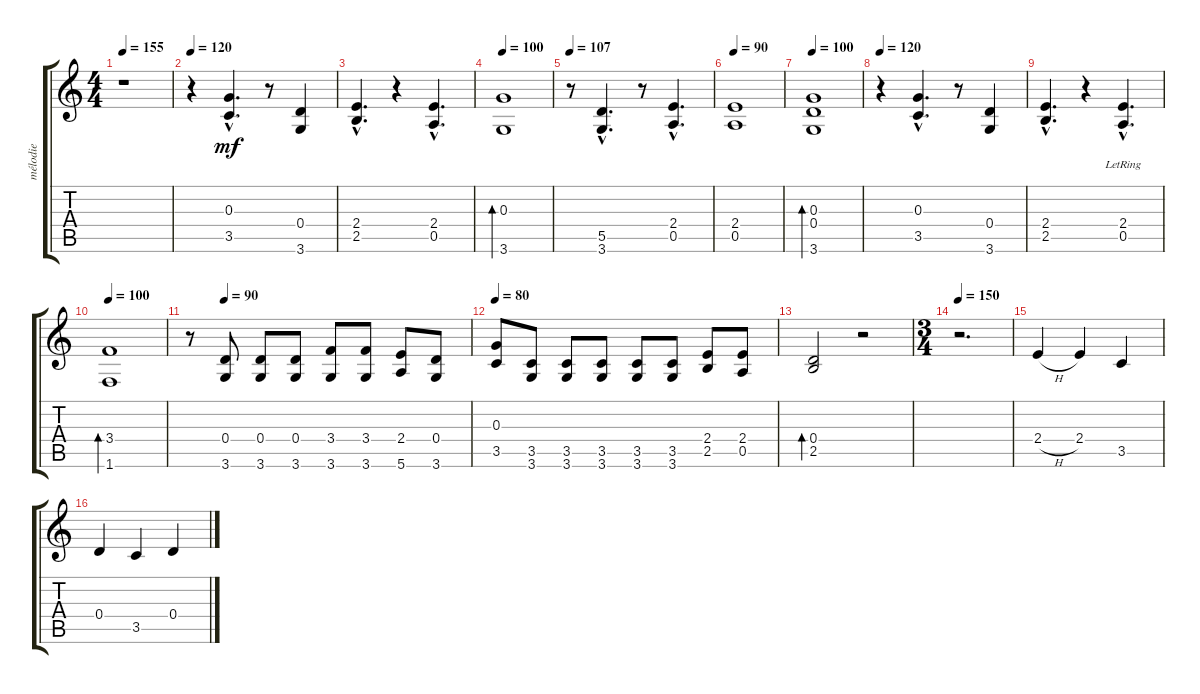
\track ("mélodie" "mélodie") {instrument acousticguitarnylon}
\staff {score tabs}
\tuning (E4 B3 G3 D3 A2 E2) {hide}
\ts (4 4)
\tempo 155
\clef g2
\ks c
r.1{dy mf instrument acousticguitarnylon} |
\tempo 120
r.4{instrument pad1newage} (0.3{hac} 3.5{hac}).4{d} r.8 (0.4 3.6).4 |
(2.4{hac} 2.5{hac}).4{d} r.4 (2.4{hac} 0.5{hac}).4{d} |
\tempo 100
(0.3 3.6).1{bd 480} |
\tempo 107
r.8 (5.5{hac} 3.6{hac}).4{d} r.8 (2.4{hac} 0.5{hac}).4{d} |
\tempo 90
(2.4 0.5).1 |
\tempo 100
(0.3 0.4 3.6).1{bd 120} |
\tempo 120
r.4{instrument pad1newage} (0.3{hac} 3.5{hac}).4{d} r.8 (0.4 3.6).4 |
(2.4{hac} 2.5{hac}).4{d} r.4 (2.4{hac lr} 0.5{hac lr}).4{d} |
\tempo 100
(3.4 1.6).1{bd 120} |
\tempo (90 0.125)
r.8 (0.4 3.6).8 (0.4 3.6).8 (0.4 3.6).8 (3.4 3.6).8 (3.4 3.6).8 (2.4 5.6).8 (0.4 3.6).8 |
\tempo 80
(0.3 3.5).8 (3.5 3.6).8 (3.5 3.6).8 (3.5 3.6).8 (3.5 3.6).8 (3.5 3.6).8 (2.4 2.5).8 (2.4 0.5).8 |
(0.4 2.5).2{bd 240} r.2 |
\ts (3 4)
\tempo 150
r.2{d} |
2.4{h}.4 2.4.4 3.5.4 |
0.4.4 3.5.4 0.4.4
